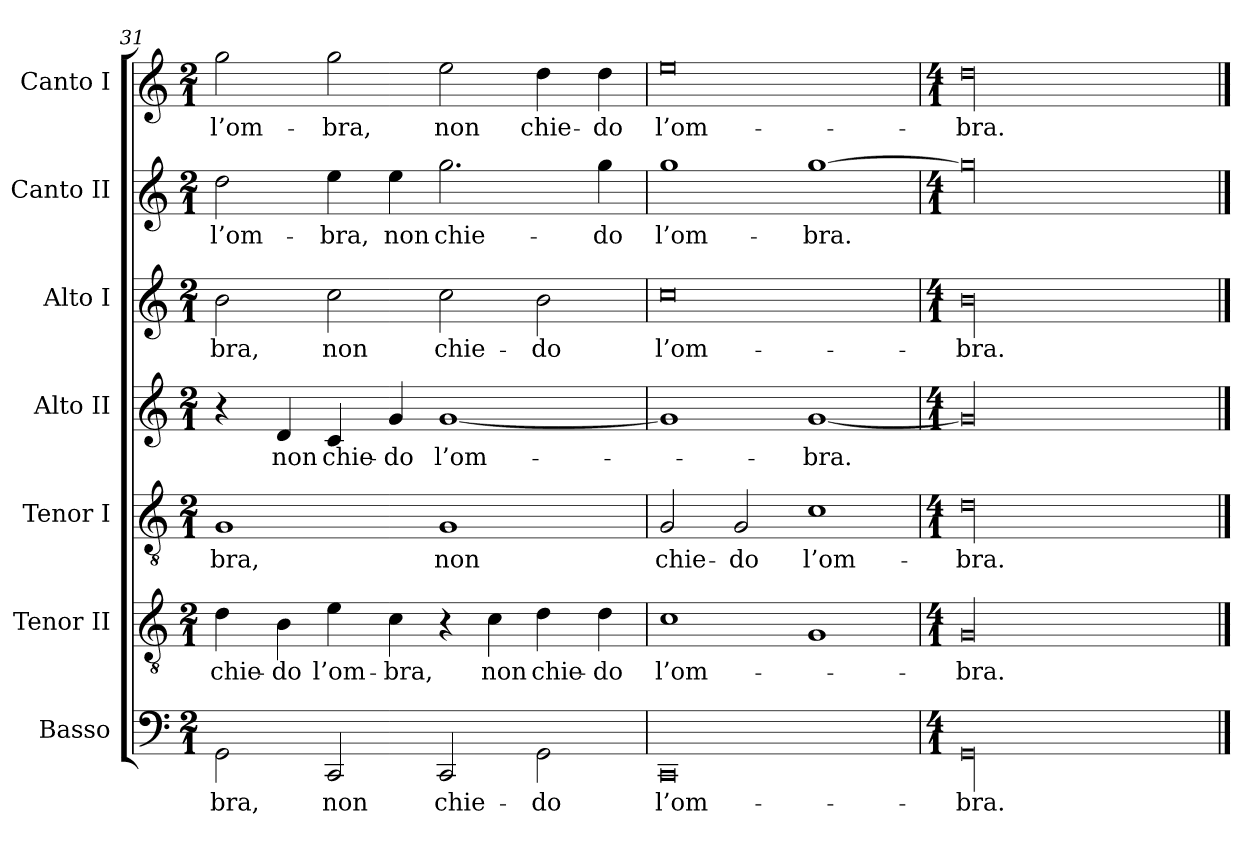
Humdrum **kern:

**kern	**text	**kern	**text	**kern	**text	**kern	**text	**kern	**text	**kern	**text	**kern	**text
*part7	*part7	*part6	*part6	*part5	*part5	*part4	*part4	*part3	*part3	*part2	*part2	*part1	*part1
*staff7	*staff7	*staff6	*staff6	*staff5	*staff5	*staff4	*staff4	*staff3	*staff3	*staff2	*staff2	*staff1	*staff1
*I"Basso	*	*I"Tenor II	*	*I"Tenor I	*	*I"Alto II	*	*I"Alto I	*	*I"Canto II	*	*I"Canto I	*
*clefF4	*	*clefGv2	*	*clefGv2	*	*clefG2	*	*clefG2	*	*clefG2	*	*clefG2	*
*k[]	*	*k[]	*	*k[]	*	*k[]	*	*k[]	*	*k[]	*	*k[]	*
*C:	*	*C:	*	*C:	*	*C:	*	*C:	*	*C:	*	*C:	*
*M2/1	*	*M2/1	*	*M2/1	*	*M2/1	*	*M2/1	*	*M2/1	*	*M2/1	*
=31	=31	=31	=31	=31	=31	=31	=31	=31	=31	=31	=31	=31	=31
2GG\	-bra,	4d\	chie-	1G/	-bra,	4r	.	2b\	-bra,	2dd\	l’om-	2gg\	l’om-
.	.	4B\	-do	.	.	4d/	non	.	.	.	.	.	.
2CC/	non	4e\	l’om-	.	.	4c/	chie-	2cc\	non	4ee\	-bra,	2gg\	-bra,
.	.	4c\	-bra,	.	.	4g/	-do	.	.	4ee\	non	.	.
2CC/	chie-	4r	.	1G/	non	[1g/	l’om-	2cc\	chie-	2.gg\	chie-	2ee\	non
.	.	4c\	non	.	.	.	.	.	.	.	.	.	.
2GG\	-do	4d\	chie-	.	.	.	.	2b\	-do	.	.	4dd\	chie-
.	.	4d\	-do	.	.	.	.	.	.	4gg\	-do	4dd\	-do
=32	=32	=32	=32	=32	=32	=32	=32	=32	=32	=32	=32	=32	=32
0CC/	l’om-	1c\	l’om-	2G/	chie-	1g/]	.	0cc\	l’om-	1gg\	l’om-	0ee\	l’om-
.	.	.	.	2G/	-do	.	.	.	.	.	.	.	.
.	.	1G/	.	1c\	l’om-	[1g/	-bra.	.	.	[1gg\	-bra.	.	.
=33	=33	=33	=33	=33	=33	=33	=33	=33	=33	=33	=33	=33	=33
*M4/1	*	*M4/1	*	*M4/1	*	*M4/1	*	*M4/1	*	*M4/1	*	*M4/1	*
00GG\	-bra.	00G/	-bra.	00d\	-bra.	00g/]	.	00b\	-bra.	00gg\]	.	00dd\	-bra.
==	==	==	==	==	==	==	==	==	==	==	==	==	==
*-	*-	*-	*-	*-	*-	*-	*-	*-	*-	*-	*-	*-	*-
